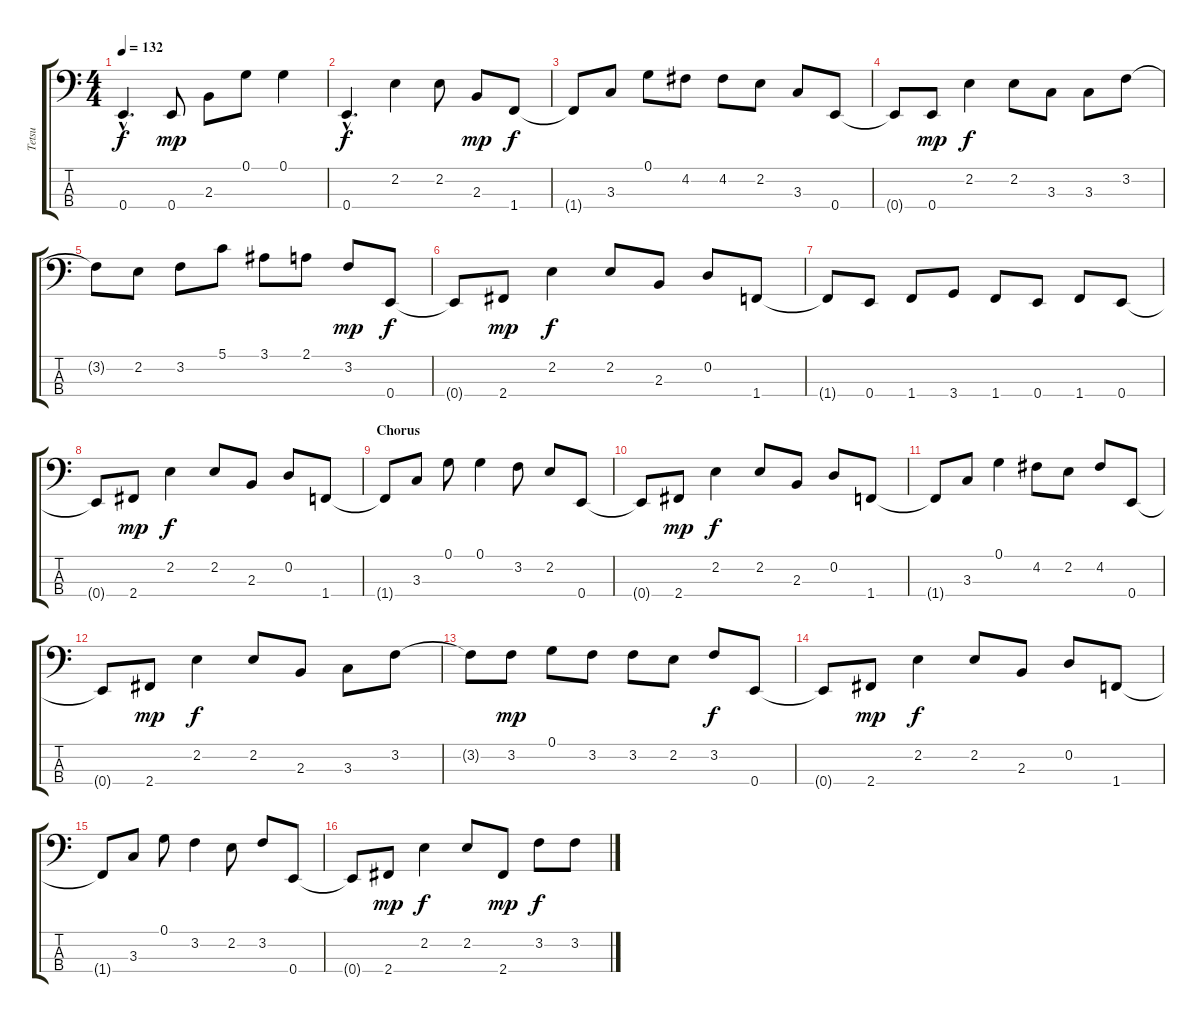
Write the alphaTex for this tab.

\track ("Tetsu" "Tetsu") {instrument slapbass2}
\staff {score tabs}
\tuning (G2 D2 A1 E1) {hide}
\ts (4 4)
\tempo 132
\clef f4
\ks c
0.4{hac t}.4{d dy f} 0.4.8{dy mp} 2.3.8 0.1.8 0.1.4 |
0.4{hac}.4{d dy f} 2.2.4 2.2.8 2.3.8{dy mp} 1.4.8{dy f} |
1.4{t}.8 3.3.8 0.1.8 4.2.8 4.2.8 2.2.8 3.3.8 0.4.8 |
0.4{t}.8 0.4.8{dy mp} 2.2.4{dy f} 2.2.8 3.3.8 3.3.8 3.2.8 |
3.2{t}.8 2.2.8 3.2.8 5.1.8 3.1.8 2.1.8 3.2.8{dy mp} 0.4.8{dy f} |
0.4{t}.8 2.4.8{dy mp} 2.2.4{dy f} 2.2.8 2.3.8 0.2.8 1.4.8 |
1.4{t}.8 0.4.8 1.4.8 3.4.8 1.4.8 0.4.8 1.4.8 0.4.8 |
0.4{t}.8 2.4.8{dy mp} 2.2.4{dy f} 2.2.8 2.3.8 0.2.8 1.4.8 |
\section ("" "Chorus")
1.4{t}.8 3.3.8 0.1.8 0.1.4 3.2.8 2.2.8 0.4.8 |
0.4{t}.8 2.4.8{dy mp} 2.2.4{dy f} 2.2.8 2.3.8 0.2.8 1.4.8 |
1.4{t}.8 3.3.8 0.1.4 4.2.8 2.2.8 4.2.8 0.4.8 |
0.4{t}.8 2.4.8{dy mp} 2.2.4{dy f} 2.2.8 2.3.8 3.3.8 3.2.8 |
3.2{t}.8 3.2.8{dy mp} 0.1.8 3.2.8 3.2.8 2.2.8 3.2.8{dy f} 0.4.8 |
0.4{t}.8 2.4.8{dy mp} 2.2.4{dy f} 2.2.8 2.3.8 0.2.8 1.4.8 |
1.4{t}.8 3.3.8 0.1.8 3.2.4 2.2.8 3.2.8 0.4.8 |
0.4{t}.8 2.4.8{dy mp} 2.2.4{dy f} 2.2.8 2.4.8{dy mp} 3.2.8{dy f} 3.2.8
